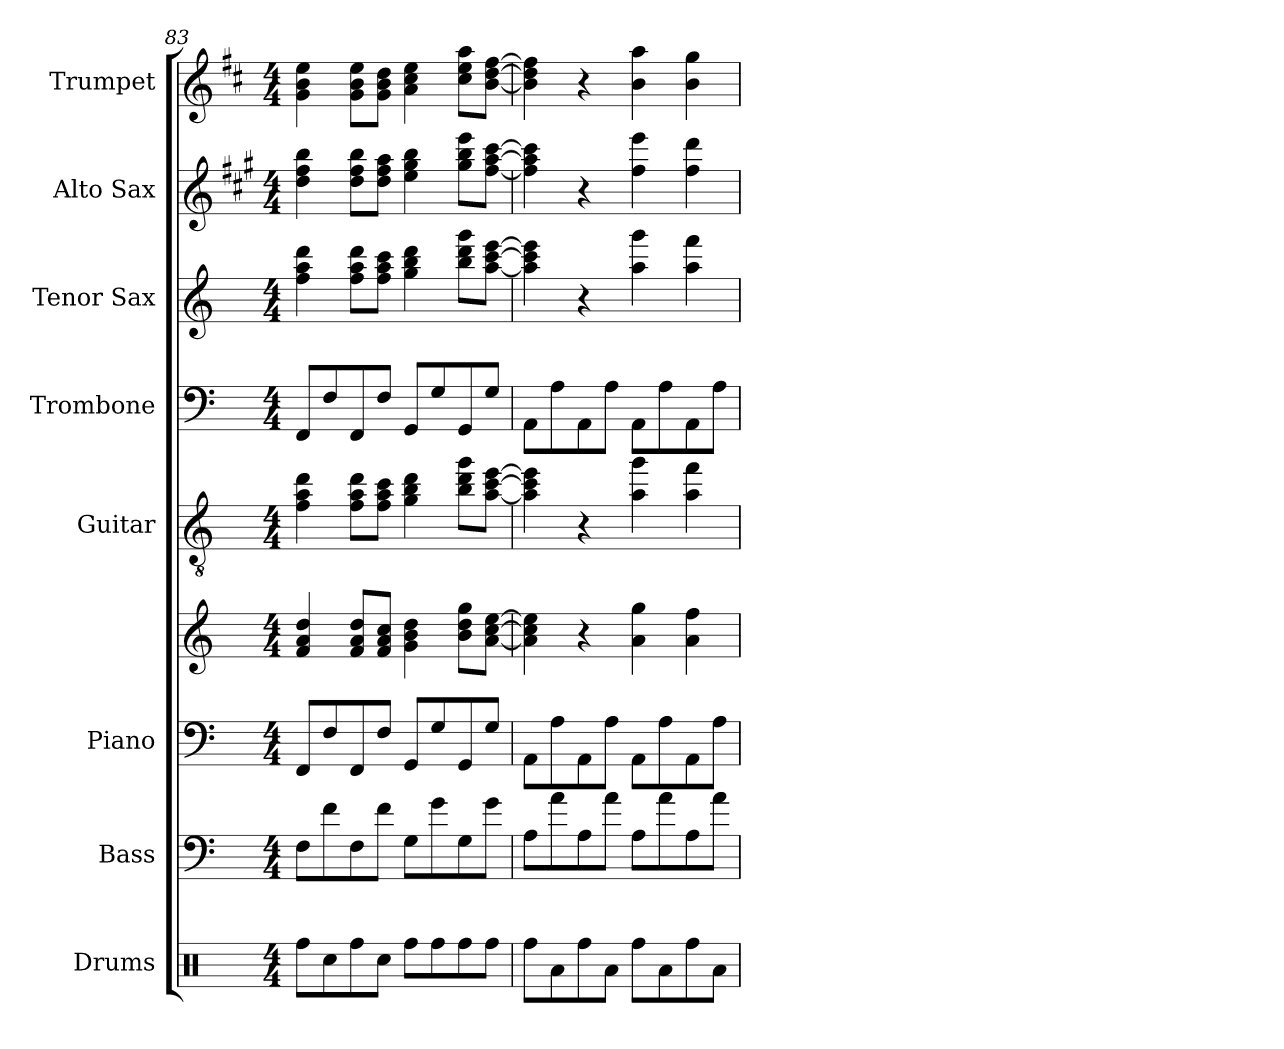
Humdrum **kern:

**kern	**kern	**kern	**kern	**kern	**kern	**kern	**kern	**kern
*part8	*part7	*part6	*part6	*part5	*part4	*part3	*part2	*part1
*staff9	*staff8	*staff7	*staff6	*staff5	*staff4	*staff3	*staff2	*staff1
*I"Drums	*I"Bass	*I"Piano	*	*I"Guitar	*I"Trombone	*I"Tenor Sax	*I"Alto Sax	*I"Trumpet
*I'Drums	*I'Bass	*I'Piano	*	*I'Gtr.	*I'Tbn.	*I'Tenor	*I'Alto	*I'Tpt.
!!LO:PB:g=z
*clefX	*clefF4	*clefF4	*clefG2	*clefGv2	*clefF4	*clefG2	*clefG2	*clefG2
*	*ITrd7c12	*	*	*	*	*ITrd8c14	*ITrd5c9	*ITrd1c2
*k[]	*k[]	*k[]	*k[]	*k[]	*k[]	*k[]	*k[]	*k[]
*M4/4	*M4/4	*M4/4	*M4/4	*M4/4	*M4/4	*M4/4	*M4/4	*M4/4
=83	=83	=83	=83	=83	=83	=83	=83	=83
8Rff\L	8FF\L	8FF/L	4f/ 4a/ 4dd/	4f\ 4a\ 4dd\	8FF/L	4f\ 4a\ 4dd\	4f\ 4a\ 4dd\	4f\ 4a\ 4dd\
8Rcc\	8F\	8F/	.	.	8F/	.	.	.
8Rff\	8FF\	8FF/	8f/ 8a/ 8dd/L	8f\ 8a\ 8dd\L	8FF/	8f\ 8a\ 8dd\L	8f\ 8a\ 8dd\L	8f\ 8a\ 8dd\L
8Rcc\J	8F\J	8F/J	8f/ 8a/ 8cc/J	8f\ 8a\ 8cc\J	8F/J	8f\ 8a\ 8cc\J	8f\ 8a\ 8cc\J	8f\ 8a\ 8cc\J
8Rff\L	8GG\L	8GG/L	4g\ 4b\ 4dd\	4g\ 4b\ 4dd\	8GG/L	4g\ 4b\ 4dd\	4g\ 4b\ 4dd\	4g\ 4b\ 4dd\
8Rff\	8G\	8G/	.	.	8G/	.	.	.
8Rff\	8GG\	8GG/	8b\ 8dd\ 8gg\L	8b\ 8dd\ 8gg\L	8GG/	8b\ 8dd\ 8gg\L	8b\ 8dd\ 8gg\L	8b\ 8dd\ 8gg\L
8Rff\J	8G\J	8G/J	[8a\ [8cc\ [8ee\J	[8a\ [8cc\ [8ee\J	8G/J	[8a\ [8cc\ [8ee\J	[8a\ [8cc\ [8ee\J	[8a\ [8cc\ [8ee\J
=84	=84	=84	=84	=84	=84	=84	=84	=84
8Rff\L	8AA\L	8AA\L	4a\] 4cc\] 4ee\]	4a\] 4cc\] 4ee\]	8AA\L	4a\] 4cc\] 4ee\]	4a\] 4cc\] 4ee\]	4a\] 4cc\] 4ee\]
8Ra\	8A\	8A\	.	.	8A\	.	.	.
8Rff\	8AA\	8AA\	4r	4r	8AA\	4r	4r	4r
8Ra\J	8A\J	8A\J	.	.	8A\J	.	.	.
8Rff\L	8AA\L	8AA\L	4a\ 4gg\	4a\ 4gg\	8AA\L	4a\ 4gg\	4a\ 4gg\	4a\ 4gg\
8Ra\	8A\	8A\	.	.	8A\	.	.	.
8Rff\	8AA\	8AA\	4a\ 4ff\	4a\ 4ff\	8AA\	4a\ 4ff\	4a\ 4ff\	4a\ 4ff\
8Ra\J	8A\J	8A\J	.	.	8A\J	.	.	.
=	=	=	=	=	=	=	=	=
*-	*-	*-	*-	*-	*-	*-	*-	*-
